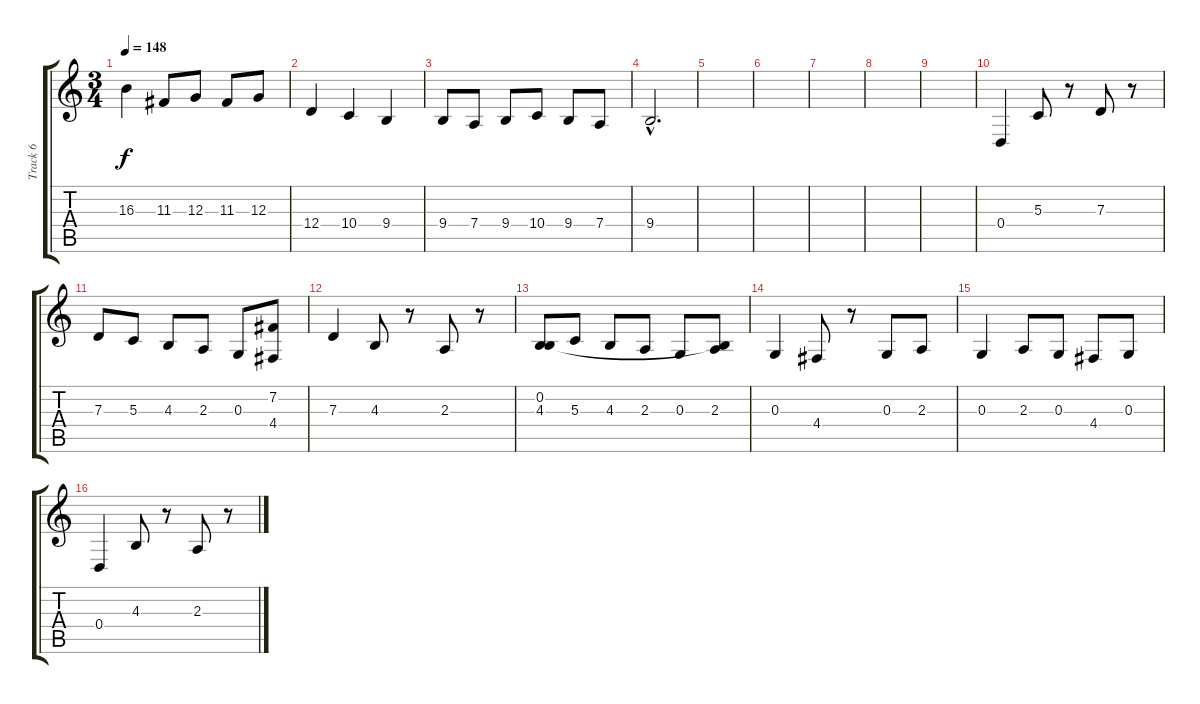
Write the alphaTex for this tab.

\track ("Track 6" "Track 6") {instrument englishhorn}
\staff {score tabs}
\tuning (E4 B3 G3 D3 A2 E2) {hide}
\ts (3 4)
\tempo 148
\clef g2
\ks c
16.3.4{dy f} 11.3.8 12.3.8 11.3.8 12.3.8 |
12.4.4 10.4.4 9.4.4 |
9.4.8 7.4.8 9.4.8 10.4.8 9.4.8 7.4.8 |
9.4{hac}.2{d} |
|
|
|
|
|
0.4.4{volume 16 instrument harpsichord} 5.3.8 r.8 7.3.8 r.8 |
7.3.8 5.3.8 4.3.8 2.3.8 0.3.8 (7.2 4.4).8 |
7.3.4 4.3.8 r.8 2.3.8 r.8 |
(0.2 4.3).8 5.3.8 4.3.8 2.3.8 0.3.8 (0.2{t} 2.3).8 |
0.3.4 4.4.8 r.8 0.3.8 2.3.8 |
0.3.4 2.3.8 0.3.8 4.4.8 0.3.8 |
0.4.4 4.3.8 r.8 2.3.8 r.8
